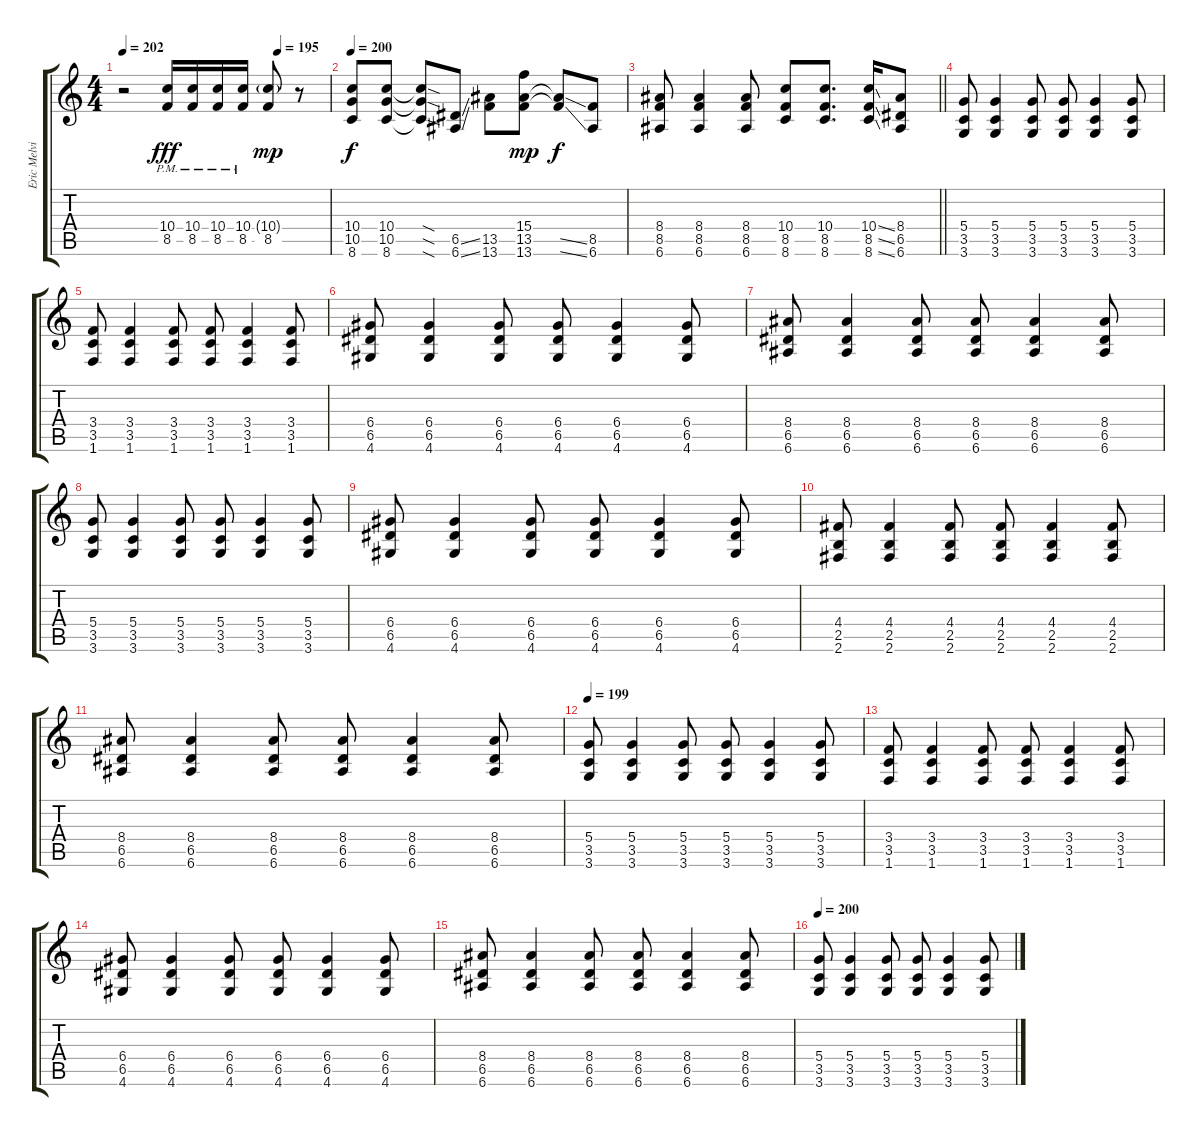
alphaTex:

\track ("Eric Melvin" "Eric Melvi") {instrument distortionguitar}
\staff {score tabs}
\tuning (E4 B3 G3 D3 A2 E2) {hide}
\ts (4 4)
\tempo 202
\tempo (195 0.75)
\clef g2
\ks c
r.2{dy f} (10.4{pm} 8.5{pm}).16{dy fff} (10.4{pm} 8.5{pm}).16 (10.4{pm} 8.5{pm}).16 (10.4{pm} 8.5{pm}).16 (10.4{g} 8.5).8{dy mp} r.8 |
\tempo 200
(10.4 10.5 8.6).8{dy f} (10.4 10.5 8.6).8 (10.4{sod t} 10.5{sod t} 8.6{sod t}).8 (6.5{ss} 6.6{ss}).8 (13.5 13.6).8 (15.4 13.5 13.6).8{dy mp} (13.5{ss t} 13.6{ss t}).8{dy f} (8.5 6.6).8 |
\barLineRight lightlight
(8.4 8.5 6.6).8 (8.4 8.5 6.6).4 (8.4 8.5 6.6).8 (10.4 8.5 8.6).8 (10.4 8.5 8.6).8{d} (10.4{ss} 8.5{ss} 8.6{ss}).16 (8.4 6.5 6.6).8 |
\section ("" "")
(5.4 3.5 3.6).8 (5.4 3.5 3.6).4 (5.4 3.5 3.6).8 (5.4 3.5 3.6).8 (5.4 3.5 3.6).4 (5.4 3.5 3.6).8 |
(3.4 3.5 1.6).8 (3.4 3.5 1.6).4 (3.4 3.5 1.6).8 (3.4 3.5 1.6).8 (3.4 3.5 1.6).4 (3.4 3.5 1.6).8 |
(6.4 6.5 4.6).8 (6.4 6.5 4.6).4 (6.4 6.5 4.6).8 (6.4 6.5 4.6).8 (6.4 6.5 4.6).4 (6.4 6.5 4.6).8 |
(8.4 6.5 6.6).8 (8.4 6.5 6.6).4 (8.4 6.5 6.6).8 (8.4 6.5 6.6).8 (8.4 6.5 6.6).4 (8.4 6.5 6.6).8 |
(5.4 3.5 3.6).8 (5.4 3.5 3.6).4 (5.4 3.5 3.6).8 (5.4 3.5 3.6).8 (5.4 3.5 3.6).4 (5.4 3.5 3.6).8 |
(6.4 6.5 4.6).8 (6.4 6.5 4.6).4 (6.4 6.5 4.6).8 (6.4 6.5 4.6).8 (6.4 6.5 4.6).4 (6.4 6.5 4.6).8 |
(4.4 2.5 2.6).8 (4.4 2.5 2.6).4 (4.4 2.5 2.6).8 (4.4 2.5 2.6).8 (4.4 2.5 2.6).4 (4.4 2.5 2.6).8 |
(8.4 6.5 6.6).8 (8.4 6.5 6.6).4 (8.4 6.5 6.6).8 (8.4 6.5 6.6).8 (8.4 6.5 6.6).4 (8.4 6.5 6.6).8 |
\tempo 199
(5.4 3.5 3.6).8 (5.4 3.5 3.6).4 (5.4 3.5 3.6).8 (5.4 3.5 3.6).8 (5.4 3.5 3.6).4 (5.4 3.5 3.6).8 |
(3.4 3.5 1.6).8 (3.4 3.5 1.6).4 (3.4 3.5 1.6).8 (3.4 3.5 1.6).8 (3.4 3.5 1.6).4 (3.4 3.5 1.6).8 |
(6.4 6.5 4.6).8 (6.4 6.5 4.6).4 (6.4 6.5 4.6).8 (6.4 6.5 4.6).8 (6.4 6.5 4.6).4 (6.4 6.5 4.6).8 |
(8.4 6.5 6.6).8 (8.4 6.5 6.6).4 (8.4 6.5 6.6).8 (8.4 6.5 6.6).8 (8.4 6.5 6.6).4 (8.4 6.5 6.6).8 |
\tempo 200
(5.4 3.5 3.6).8 (5.4 3.5 3.6).4 (5.4 3.5 3.6).8 (5.4 3.5 3.6).8 (5.4 3.5 3.6).4 (5.4 3.5 3.6).8
